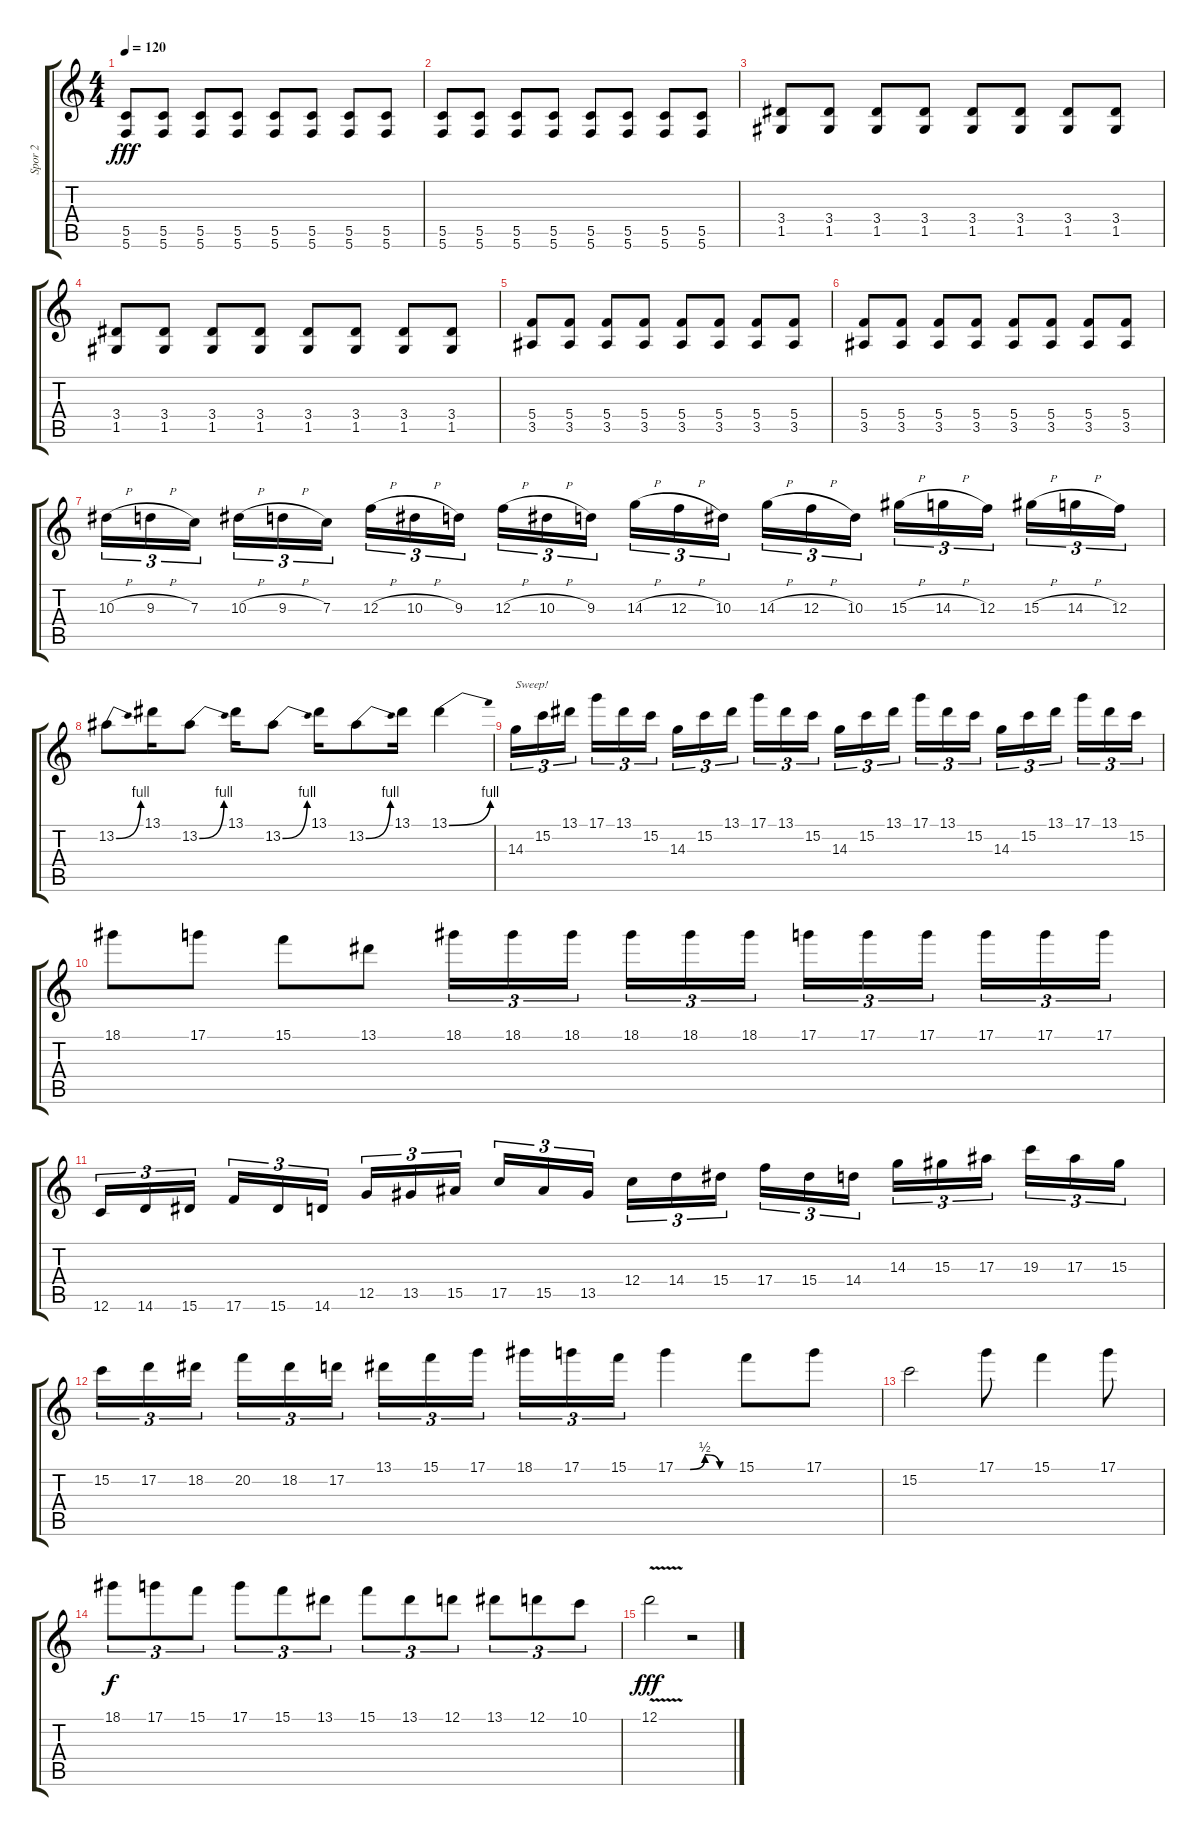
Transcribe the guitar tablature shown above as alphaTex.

\track ("Spor 2" "Spor 2") {instrument distortionguitar}
\staff {score tabs}
\tuning (D4 A3 F3 C3 G2 C2) {hide}
\ts (4 4)
\tempo 120
\clef g2
\ks c
(5.5 5.6).8{dy fff} (5.5 5.6).8 (5.5 5.6).8 (5.5 5.6).8 (5.5 5.6).8 (5.5 5.6).8 (5.5 5.6).8 (5.5 5.6).8 |
(5.5 5.6).8 (5.5 5.6).8 (5.5 5.6).8 (5.5 5.6).8 (5.5 5.6).8 (5.5 5.6).8 (5.5 5.6).8 (5.5 5.6).8 |
(3.4 1.5).8 (3.4 1.5).8 (3.4 1.5).8 (3.4 1.5).8 (3.4 1.5).8 (3.4 1.5).8 (3.4 1.5).8 (3.4 1.5).8 |
(3.4 1.5).8 (3.4 1.5).8 (3.4 1.5).8 (3.4 1.5).8 (3.4 1.5).8 (3.4 1.5).8 (3.4 1.5).8 (3.4 1.5).8 |
(5.4 3.5).8 (5.4 3.5).8 (5.4 3.5).8 (5.4 3.5).8 (5.4 3.5).8 (5.4 3.5).8 (5.4 3.5).8 (5.4 3.5).8 |
(5.4 3.5).8 (5.4 3.5).8 (5.4 3.5).8 (5.4 3.5).8 (5.4 3.5).8 (5.4 3.5).8 (5.4 3.5).8 (5.4 3.5).8 |
10.3{h}.16{tu (3 2)} 9.3{h}.16{tu (3 2)} 7.3.16{tu (3 2) beam splitsecondary} 10.3{h}.16{tu (3 2)} 9.3{h}.16{tu (3 2)} 7.3.16{tu (3 2)} 12.3{h}.16{tu (3 2)} 10.3{h}.16{tu (3 2)} 9.3.16{tu (3 2) beam splitsecondary} 12.3{h}.16{tu (3 2)} 10.3{h}.16{tu (3 2)} 9.3.16{tu (3 2)} 14.3{h}.16{tu (3 2)} 12.3{h}.16{tu (3 2)} 10.3.16{tu (3 2) beam splitsecondary} 14.3{h}.16{tu (3 2)} 12.3{h}.16{tu (3 2)} 10.3.16{tu (3 2)} 15.3{h}.16{tu (3 2)} 14.3{h}.16{tu (3 2)} 12.3.16{tu (3 2) beam splitsecondary} 15.3{h}.16{tu (3 2)} 14.3{h}.16{tu (3 2)} 12.3.16{tu (3 2)} |
13.2{be (bend 0 0 60 4)}.8 13.1.16 13.2{be (bend 0 0 60 4)}.8 13.1.16 13.2{be (bend 0 0 60 4)}.8 13.1.16 13.2{be (bend 0 0 60 4)}.8 13.1.16 13.1{be (bend 0 0 60 4)}.4 |
14.3.16{tu (3 2) txt "Sweep!"} 15.2.16{tu (3 2)} 13.1.16{tu (3 2) beam splitsecondary} 17.1.16{tu (3 2)} 13.1.16{tu (3 2)} 15.2.16{tu (3 2)} 14.3.16{tu (3 2)} 15.2.16{tu (3 2)} 13.1.16{tu (3 2) beam splitsecondary} 17.1.16{tu (3 2)} 13.1.16{tu (3 2)} 15.2.16{tu (3 2)} 14.3.16{tu (3 2)} 15.2.16{tu (3 2)} 13.1.16{tu (3 2) beam splitsecondary} 17.1.16{tu (3 2)} 13.1.16{tu (3 2)} 15.2.16{tu (3 2)} 14.3.16{tu (3 2)} 15.2.16{tu (3 2)} 13.1.16{tu (3 2) beam splitsecondary} 17.1.16{tu (3 2)} 13.1.16{tu (3 2)} 15.2.16{tu (3 2)} |
18.1.8 17.1.8 15.1.8 13.1.8 18.1.16{tu (3 2)} 18.1.16{tu (3 2)} 18.1.16{tu (3 2) beam splitsecondary} 18.1.16{tu (3 2)} 18.1.16{tu (3 2)} 18.1.16{tu (3 2)} 17.1.16{tu (3 2)} 17.1.16{tu (3 2)} 17.1.16{tu (3 2) beam splitsecondary} 17.1.16{tu (3 2)} 17.1.16{tu (3 2)} 17.1.16{tu (3 2)} |
12.6.16{tu (3 2)} 14.6.16{tu (3 2)} 15.6.16{tu (3 2) beam splitsecondary} 17.6.16{tu (3 2)} 15.6.16{tu (3 2)} 14.6.16{tu (3 2)} 12.5.16{tu (3 2)} 13.5.16{tu (3 2)} 15.5.16{tu (3 2) beam splitsecondary} 17.5.16{tu (3 2)} 15.5.16{tu (3 2)} 13.5.16{tu (3 2)} 12.4.16{tu (3 2)} 14.4.16{tu (3 2)} 15.4.16{tu (3 2) beam splitsecondary} 17.4.16{tu (3 2)} 15.4.16{tu (3 2)} 14.4.16{tu (3 2)} 14.3.16{tu (3 2)} 15.3.16{tu (3 2)} 17.3.16{tu (3 2) beam splitsecondary} 19.3.16{tu (3 2)} 17.3.16{tu (3 2)} 15.3.16{tu (3 2)} |
15.2.16{tu (3 2)} 17.2.16{tu (3 2)} 18.2.16{tu (3 2) beam splitsecondary} 20.2.16{tu (3 2)} 18.2.16{tu (3 2)} 17.2.16{tu (3 2)} 13.1.16{tu (3 2)} 15.1.16{tu (3 2)} 17.1.16{tu (3 2) beam splitsecondary} 18.1.16{tu (3 2)} 17.1.16{tu (3 2)} 15.1.16{tu (3 2)} 17.1{be (custom 0 0 15 0 30 2 45 0 60 0)}.4 15.1.8 17.1.8 |
15.2.2 17.1.8 15.1.4 17.1.8 |
18.1.8{tu (3 2) dy f} 17.1.8{tu (3 2)} 15.1.8{tu (3 2)} 17.1.8{tu (3 2)} 15.1.8{tu (3 2)} 13.1.8{tu (3 2)} 15.1.8{tu (3 2)} 13.1.8{tu (3 2)} 12.1.8{tu (3 2)} 13.1.8{tu (3 2)} 12.1.8{tu (3 2)} 10.1.8{tu (3 2)} |
12.1{v}.2{dy fff} r.2
